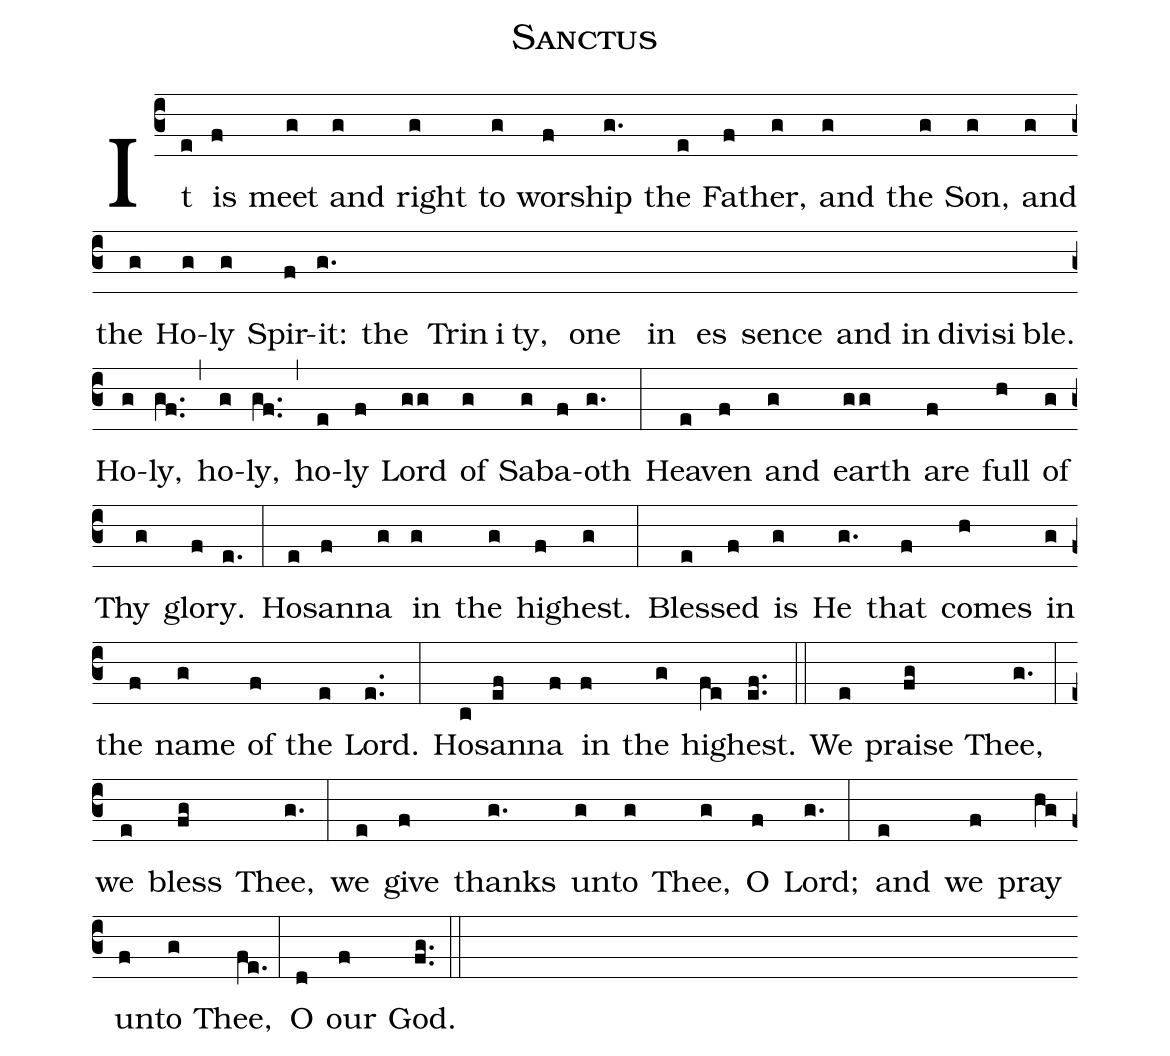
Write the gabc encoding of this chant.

name: Sanctus;
%%
(c3)
It(e) is(f) meet(g) and(g) right(g) to(g) wor(f)ship(g.) the(e) Fa(f)ther,(g) and(g) the(g) Son,(g) and(g) the(g) Ho(g)ly(g) Spir(f)it:(g.) the() Trin()i()ty,() one() in() es()sence() and in()di()vi()si()ble.()


Ho(g)ly,(gf..) (,) ho(g)ly,(gf..) (,) ho(e)ly(f) Lord(gg) of(g) Sa(g)ba(f)oth(g.) (:)
Heav(e)en(f) and(g) earth(gg) are(f) full(h) of(g) Thy(g) glo(f)ry.(e.) (:)
Ho(e)san(f)na(g) in(g) the(g) high(f)est.(g) (:)
Bless(e)ed(f) is(g) He(g.) that(f) comes(h) in(g) the(f) name(g) of(f) the(e) Lord.(e..) (:)
Ho(c)san(ef)na(f) in(f) the(g) high(fe)est.(ef..) (::)

We(e) praise(fg) Thee,(g.) (:) we(e) bless(fg) Thee,(g.) (:) we(e) give(f) thanks(g.) un(g)to(g) Thee,(g) O(f) Lord;(g.) (:) and(e) we(f) pray(hg) un(f)to(g) Thee,(fe.) (:) O(d) our(f) God.(fg..) (::)
